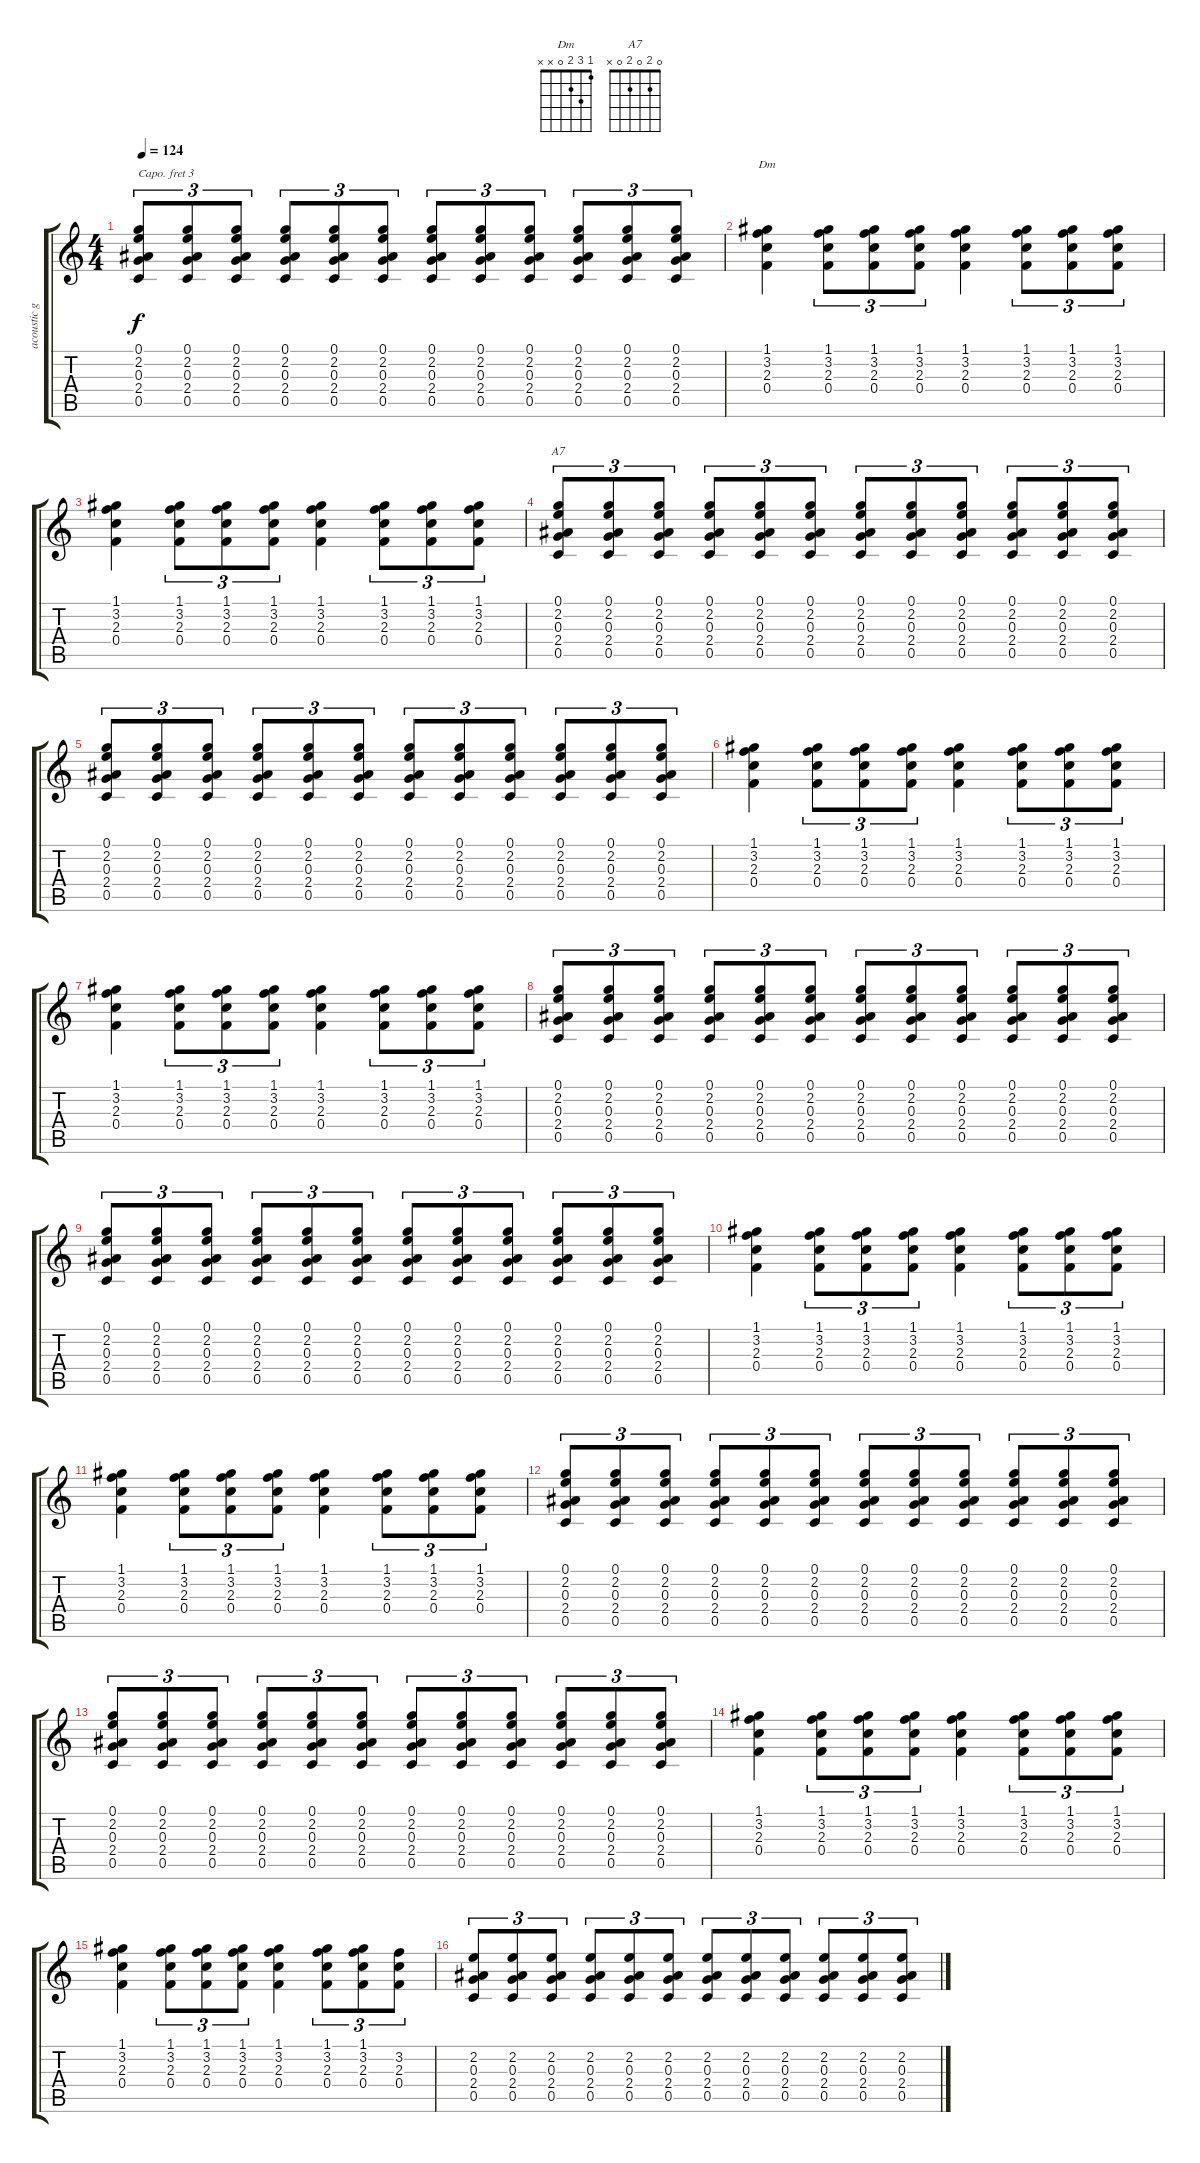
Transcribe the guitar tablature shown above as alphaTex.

\track ("acoustic guitar capo 3" "acoustic g") {instrument acousticguitarsteel}
\staff {score tabs}
\capo 3
\tuning (E4 B3 G3 D3 A2 E2) {hide}
\chord ("Dm" 1 3 2 0 x x)
\chord ("A7" 0 2 0 2 0 x)
\ts (4 4)
\tempo 124
\clef g2
\ks c
(0.1 2.2 0.3 2.4 0.5).8{tu (3 2) dy f} (0.1 2.2 0.3 2.4 0.5).8{tu (3 2)} (0.1 2.2 0.3 2.4 0.5).8{tu (3 2)} (0.1 2.2 0.3 2.4 0.5).8{tu (3 2)} (0.1 2.2 0.3 2.4 0.5).8{tu (3 2)} (0.1 2.2 0.3 2.4 0.5).8{tu (3 2)} (0.1 2.2 0.3 2.4 0.5).8{tu (3 2)} (0.1 2.2 0.3 2.4 0.5).8{tu (3 2)} (0.1 2.2 0.3 2.4 0.5).8{tu (3 2)} (0.1 2.2 0.3 2.4 0.5).8{tu (3 2)} (0.1 2.2 0.3 2.4 0.5).8{tu (3 2)} (0.1 2.2 0.3 2.4 0.5).8{tu (3 2)} |
(1.1 3.2 2.3 0.4).4{ch "Dm"} (1.1 3.2 2.3 0.4).8{tu (3 2)} (1.1 3.2 2.3 0.4).8{tu (3 2)} (1.1 3.2 2.3 0.4).8{tu (3 2)} (1.1 3.2 2.3 0.4).4 (1.1 3.2 2.3 0.4).8{tu (3 2)} (1.1 3.2 2.3 0.4).8{tu (3 2)} (1.1 3.2 2.3 0.4).8{tu (3 2)} |
(1.1 3.2 2.3 0.4).4 (1.1 3.2 2.3 0.4).8{tu (3 2)} (1.1 3.2 2.3 0.4).8{tu (3 2)} (1.1 3.2 2.3 0.4).8{tu (3 2)} (1.1 3.2 2.3 0.4).4 (1.1 3.2 2.3 0.4).8{tu (3 2)} (1.1 3.2 2.3 0.4).8{tu (3 2)} (1.1 3.2 2.3 0.4).8{tu (3 2)} |
(0.1 2.2 0.3 2.4 0.5).8{tu (3 2) ch "A7"} (0.1 2.2 0.3 2.4 0.5).8{tu (3 2)} (0.1 2.2 0.3 2.4 0.5).8{tu (3 2)} (0.1 2.2 0.3 2.4 0.5).8{tu (3 2)} (0.1 2.2 0.3 2.4 0.5).8{tu (3 2)} (0.1 2.2 0.3 2.4 0.5).8{tu (3 2)} (0.1 2.2 0.3 2.4 0.5).8{tu (3 2)} (0.1 2.2 0.3 2.4 0.5).8{tu (3 2)} (0.1 2.2 0.3 2.4 0.5).8{tu (3 2)} (0.1 2.2 0.3 2.4 0.5).8{tu (3 2)} (0.1 2.2 0.3 2.4 0.5).8{tu (3 2)} (0.1 2.2 0.3 2.4 0.5).8{tu (3 2)} |
(0.1 2.2 0.3 2.4 0.5).8{tu (3 2)} (0.1 2.2 0.3 2.4 0.5).8{tu (3 2)} (0.1 2.2 0.3 2.4 0.5).8{tu (3 2)} (0.1 2.2 0.3 2.4 0.5).8{tu (3 2)} (0.1 2.2 0.3 2.4 0.5).8{tu (3 2)} (0.1 2.2 0.3 2.4 0.5).8{tu (3 2)} (0.1 2.2 0.3 2.4 0.5).8{tu (3 2)} (0.1 2.2 0.3 2.4 0.5).8{tu (3 2)} (0.1 2.2 0.3 2.4 0.5).8{tu (3 2)} (0.1 2.2 0.3 2.4 0.5).8{tu (3 2)} (0.1 2.2 0.3 2.4 0.5).8{tu (3 2)} (0.1 2.2 0.3 2.4 0.5).8{tu (3 2)} |
(1.1 3.2 2.3 0.4).4 (1.1 3.2 2.3 0.4).8{tu (3 2)} (1.1 3.2 2.3 0.4).8{tu (3 2)} (1.1 3.2 2.3 0.4).8{tu (3 2)} (1.1 3.2 2.3 0.4).4 (1.1 3.2 2.3 0.4).8{tu (3 2)} (1.1 3.2 2.3 0.4).8{tu (3 2)} (1.1 3.2 2.3 0.4).8{tu (3 2)} |
(1.1 3.2 2.3 0.4).4 (1.1 3.2 2.3 0.4).8{tu (3 2)} (1.1 3.2 2.3 0.4).8{tu (3 2)} (1.1 3.2 2.3 0.4).8{tu (3 2)} (1.1 3.2 2.3 0.4).4 (1.1 3.2 2.3 0.4).8{tu (3 2)} (1.1 3.2 2.3 0.4).8{tu (3 2)} (1.1 3.2 2.3 0.4).8{tu (3 2)} |
(0.1 2.2 0.3 2.4 0.5).8{tu (3 2)} (0.1 2.2 0.3 2.4 0.5).8{tu (3 2)} (0.1 2.2 0.3 2.4 0.5).8{tu (3 2)} (0.1 2.2 0.3 2.4 0.5).8{tu (3 2)} (0.1 2.2 0.3 2.4 0.5).8{tu (3 2)} (0.1 2.2 0.3 2.4 0.5).8{tu (3 2)} (0.1 2.2 0.3 2.4 0.5).8{tu (3 2)} (0.1 2.2 0.3 2.4 0.5).8{tu (3 2)} (0.1 2.2 0.3 2.4 0.5).8{tu (3 2)} (0.1 2.2 0.3 2.4 0.5).8{tu (3 2)} (0.1 2.2 0.3 2.4 0.5).8{tu (3 2)} (0.1 2.2 0.3 2.4 0.5).8{tu (3 2)} |
(0.1 2.2 0.3 2.4 0.5).8{tu (3 2)} (0.1 2.2 0.3 2.4 0.5).8{tu (3 2)} (0.1 2.2 0.3 2.4 0.5).8{tu (3 2)} (0.1 2.2 0.3 2.4 0.5).8{tu (3 2)} (0.1 2.2 0.3 2.4 0.5).8{tu (3 2)} (0.1 2.2 0.3 2.4 0.5).8{tu (3 2)} (0.1 2.2 0.3 2.4 0.5).8{tu (3 2)} (0.1 2.2 0.3 2.4 0.5).8{tu (3 2)} (0.1 2.2 0.3 2.4 0.5).8{tu (3 2)} (0.1 2.2 0.3 2.4 0.5).8{tu (3 2)} (0.1 2.2 0.3 2.4 0.5).8{tu (3 2)} (0.1 2.2 0.3 2.4 0.5).8{tu (3 2)} |
(1.1 3.2 2.3 0.4).4 (1.1 3.2 2.3 0.4).8{tu (3 2)} (1.1 3.2 2.3 0.4).8{tu (3 2)} (1.1 3.2 2.3 0.4).8{tu (3 2)} (1.1 3.2 2.3 0.4).4 (1.1 3.2 2.3 0.4).8{tu (3 2)} (1.1 3.2 2.3 0.4).8{tu (3 2)} (1.1 3.2 2.3 0.4).8{tu (3 2)} |
(1.1 3.2 2.3 0.4).4 (1.1 3.2 2.3 0.4).8{tu (3 2)} (1.1 3.2 2.3 0.4).8{tu (3 2)} (1.1 3.2 2.3 0.4).8{tu (3 2)} (1.1 3.2 2.3 0.4).4 (1.1 3.2 2.3 0.4).8{tu (3 2)} (1.1 3.2 2.3 0.4).8{tu (3 2)} (1.1 3.2 2.3 0.4).8{tu (3 2)} |
(0.1 2.2 0.3 2.4 0.5).8{tu (3 2)} (0.1 2.2 0.3 2.4 0.5).8{tu (3 2)} (0.1 2.2 0.3 2.4 0.5).8{tu (3 2)} (0.1 2.2 0.3 2.4 0.5).8{tu (3 2)} (0.1 2.2 0.3 2.4 0.5).8{tu (3 2)} (0.1 2.2 0.3 2.4 0.5).8{tu (3 2)} (0.1 2.2 0.3 2.4 0.5).8{tu (3 2)} (0.1 2.2 0.3 2.4 0.5).8{tu (3 2)} (0.1 2.2 0.3 2.4 0.5).8{tu (3 2)} (0.1 2.2 0.3 2.4 0.5).8{tu (3 2)} (0.1 2.2 0.3 2.4 0.5).8{tu (3 2)} (0.1 2.2 0.3 2.4 0.5).8{tu (3 2)} |
(0.1 2.2 0.3 2.4 0.5).8{tu (3 2)} (0.1 2.2 0.3 2.4 0.5).8{tu (3 2)} (0.1 2.2 0.3 2.4 0.5).8{tu (3 2)} (0.1 2.2 0.3 2.4 0.5).8{tu (3 2)} (0.1 2.2 0.3 2.4 0.5).8{tu (3 2)} (0.1 2.2 0.3 2.4 0.5).8{tu (3 2)} (0.1 2.2 0.3 2.4 0.5).8{tu (3 2)} (0.1 2.2 0.3 2.4 0.5).8{tu (3 2)} (0.1 2.2 0.3 2.4 0.5).8{tu (3 2)} (0.1 2.2 0.3 2.4 0.5).8{tu (3 2)} (0.1 2.2 0.3 2.4 0.5).8{tu (3 2)} (0.1 2.2 0.3 2.4 0.5).8{tu (3 2)} |
(1.1 3.2 2.3 0.4).4 (1.1 3.2 2.3 0.4).8{tu (3 2)} (1.1 3.2 2.3 0.4).8{tu (3 2)} (1.1 3.2 2.3 0.4).8{tu (3 2)} (1.1 3.2 2.3 0.4).4 (1.1 3.2 2.3 0.4).8{tu (3 2)} (1.1 3.2 2.3 0.4).8{tu (3 2)} (1.1 3.2 2.3 0.4).8{tu (3 2)} |
(1.1 3.2 2.3 0.4).4 (1.1 3.2 2.3 0.4).8{tu (3 2)} (1.1 3.2 2.3 0.4).8{tu (3 2)} (1.1 3.2 2.3 0.4).8{tu (3 2)} (1.1 3.2 2.3 0.4).4 (1.1 3.2 2.3 0.4).8{tu (3 2)} (1.1 3.2 2.3 0.4).8{tu (3 2)} (3.2 2.3 0.4).8{tu (3 2)} |
(2.2 0.3 2.4 0.5).8{tu (3 2) volume 0} (2.2 0.3 2.4 0.5).8{tu (3 2)} (2.2 0.3 2.4 0.5).8{tu (3 2)} (2.2 0.3 2.4 0.5).8{tu (3 2)} (2.2 0.3 2.4 0.5).8{tu (3 2)} (2.2 0.3 2.4 0.5).8{tu (3 2)} (2.2 0.3 2.4 0.5).8{tu (3 2)} (2.2 0.3 2.4 0.5).8{tu (3 2)} (2.2 0.3 2.4 0.5).8{tu (3 2)} (2.2 0.3 2.4 0.5).8{tu (3 2)} (2.2 0.3 2.4 0.5).8{tu (3 2)} (2.2 0.3 2.4 0.5).8{tu (3 2)}
